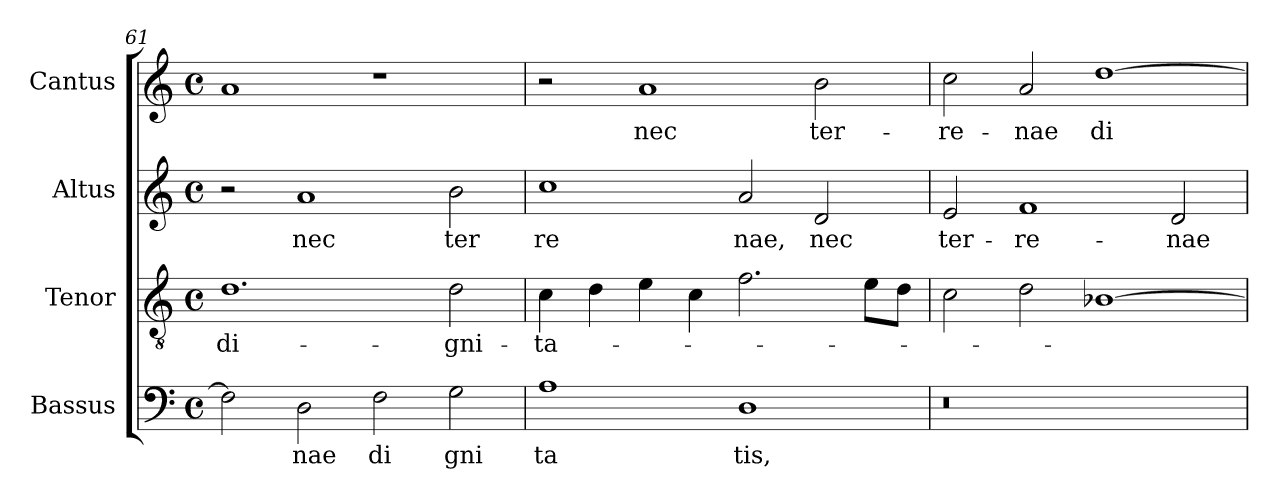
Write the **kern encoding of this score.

**kern	**text	**kern	**text	**kern	**text	**kern	**text
*part4	*part4	*part3	*part3	*part2	*part2	*part1	*part1
*staff4	*staff4	*staff3	*staff3	*staff2	*staff2	*staff1	*staff1
*I"Bassus	*	*I"Tenor	*	*I"Altus	*	*I"Cantus	*
*clefF4	*	*clefGv2	*	*clefG2	*	*clefG2	*
*	*	*k[]	*	*k[]	*	*	*
*	*	*C:	*	*C:	*	*	*
*M4/4	*	*M4/4	*	*M4/4	*	*M4/4	*
*met(c)	*	*met(c)	*	*met(c)	*	*met(c)	*
=61	=61	=61	=61	=61	=61	=61	=61
!	!	!	!LO:LY:b:cj	!	!	!	!
2F\]	.	1.d	di-	2r	.	1a	.
!	!LO:LY:b:cj	!	!	!	!LO:LY:b:cj	!	!
2D\	nae	.	.	1a	nec	.	.
!	!LO:LY:b:cj	!	!	!	!	!	!
2F\	di	.	.	.	.	1r	.
!	!LO:LY:b:cj	!	!LO:LY:b:cj	!	!LO:LY:b:cj	!	!
2G\	gni	2d\	-gni-	2b\	ter	.	.
=62	=62	=62	=62	=62	=62	=62	=62
!	!LO:LY:b:cj	!	!LO:LY:b:cj	!	!LO:LY:b:cj	!	!
1A	ta	4c\	-ta-	1cc	re	2r	.
.	.	4d\	.	.	.	.	.
!	!	!	!	!	!	!	!LO:LY:b:cj
.	.	4e\	.	.	.	1a	nec
.	.	4c\	.	.	.	.	.
!	!LO:LY:b:cj	!	!	!	!LO:LY:b:cj	!	!
1D	tis,	2.f\	.	2a/	nae,	.	.
!	!	!	!	!	!LO:LY:b:cj	!	!LO:LY:b:cj
.	.	.	.	2d/	nec	2b\	ter-
.	.	8e\L	.	.	.	.	.
.	.	8d\J	.	.	.	.	.
!!LO:LB:g=z
=63	=63	=63	=63	=63	=63	=63	=63
!	!	!	!	!	!LO:LY:b:cj	!	!LO:LY:b:cj
0r	.	2c\	.	2e/	ter-	2cc\	-re-
!	!	!	!	!	!LO:LY:b:cj	!	!LO:LY:b:cj
.	.	2d\	.	1f	-re-	2a/	-nae
!	!	!	!	!	!	!	!LO:LY:b:cj
.	.	[>1B-X	.	.	.	[>1dd	di-
!	!	!	!	!	!LO:LY:b:cj	!	!
.	.	.	.	2d/	-nae	.	.
=	=	=	=	=	=	=	=
*-	*-	*-	*-	*-	*-	*-	*-
